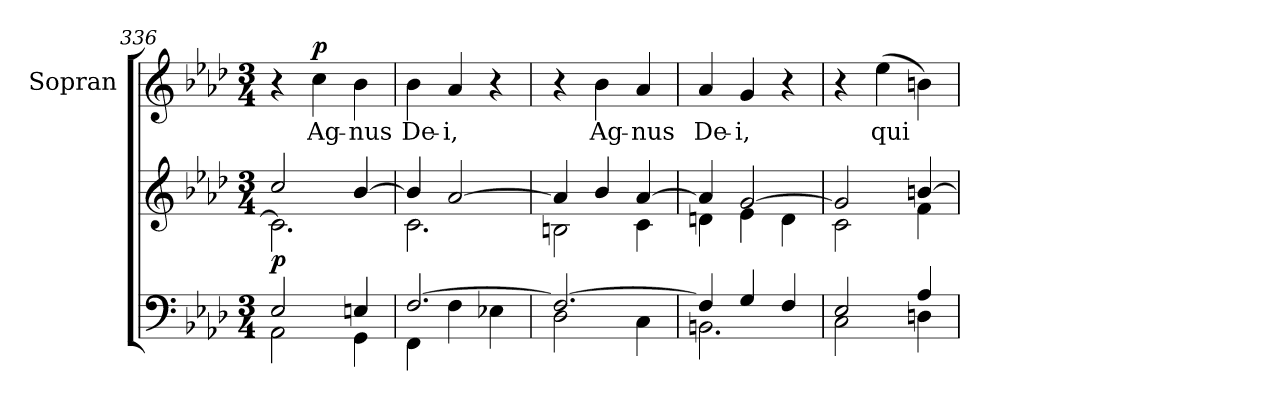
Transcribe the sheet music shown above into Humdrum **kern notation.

**kern	**kern	**dynam	**kern	**text	**dynam
*part2	*part2	*part2	*part1	*part1	*part1
*staff3	*staff2	*staff2/3	*staff1	*staff1	*staff1
*	*	*	*I"Sopran	*	*
*	*	*	*I'S.	*	*
!!LO:LB:g=z
*clefF4	*clefG2	*	*clefG2	*	*
*k[b-e-a-d-]	*k[b-e-a-d-]	*	*k[b-e-a-d-]	*	*
*A-:	*A-:	*	*A-:	*	*
*M3/4	*M3/4	*	*M3/4	*	*
=336	=336	=336	=336	=336	=336
*^	*^	*	*	*	*
!	!	!	!	!LO:DY:b	!	!	!
2E-/	2AA-\	2cc/	2.c\]	p	4r	.	.
!	!	!	!	!	!	!LO:LY:b	!LO:DY:a
.	.	.	.	.	4cc\	Ag-	p
!	!	!	!	!	!	!LO:LY:b	!
4En/	4GG\	[>4b-/	.	.	4b-\	-nus	.
=337	=337	=337	=337	=337	=337	=337	=337
!	!	!	!	!	!	!LO:LY:b	!
[>2.F/	4FF\	4b-/]	2.c\	.	4b-\	De-	.
!	!	!	!	!	!	!LO:LY:b	!
.	4F\	[>2a-/	.	.	4a-/	-i,	.
.	4E-X\	.	.	.	4r	.	.
=338	=338	=338	=338	=338	=338	=338	=338
2.F/_	2D-\	4a-/]	2Bn\	.	4r	.	.
!	!	!	!	!	!	!LO:LY:b	!
.	.	4b-/	.	.	4b-\	Ag-	.
!	!	!	!	!	!	!LO:LY:b	!
.	4C\	[>4a-/	4c\	.	4a-/	-nus	.
=339	=339	=339	=339	=339	=339	=339	=339
!	!	!	!	!	!	!LO:LY:b	!
4F/]	2.BBn\	4a-/]	4dn\	.	4a-/	De-	.
!	!	!	!	!	!	!LO:LY:b	!
4G/	.	[>2g/	4e-\	.	4g/	-i,	.
4F/	.	.	4d\	.	4r	.	.
=340	=340	=340	=340	=340	=340	=340	=340
2E-/	2C\	2g/]	2c\	.	4r	.	.
!	!	!	!	!	!	!LO:LY:b	!
.	.	.	.	.	(>4ee-\	qui	.
4A-/	4Dn\	[>4bn/	4f\	.	4bn\)	.	.
*v	*v	*	*	*	*	*	*
*	*v	*v	*	*	*	*
=	=	=	=	=	=
*-	*-	*-	*-	*-	*-
